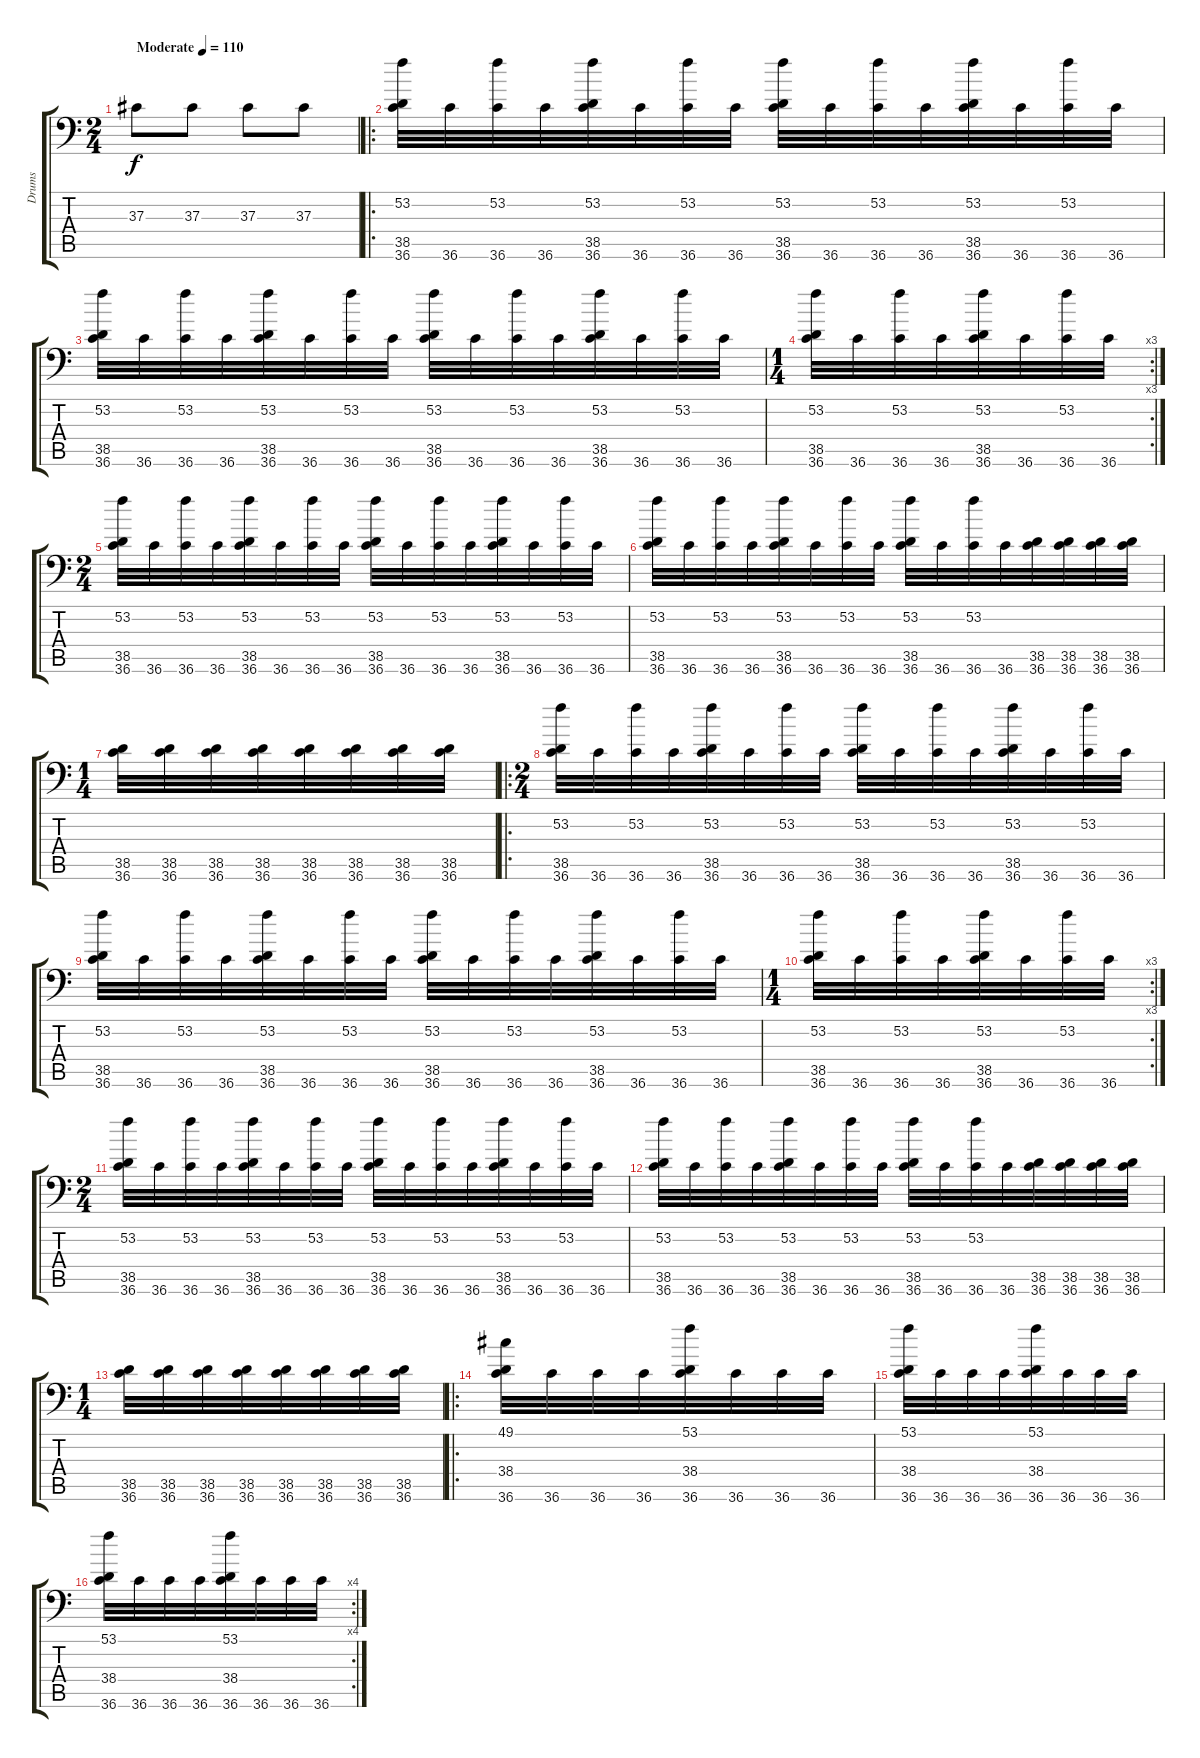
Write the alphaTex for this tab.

\track ("Drums" "Drums") {instrument acousticgrandpiano}
\staff {score tabs}
\tuning (C-1 C-1 C-1 C-1 C-1 C-1) {hide}
\ts (2 4)
\tempo (110 "Moderate")
\clef f4
\ks c
37.3.8{dy f instrument acousticgrandpiano} 37.3.8 37.3.8 37.3.8 |
\ro
(53.2 38.5 36.6).32 36.6.32 (53.2 36.6).32 36.6.32 (53.2 38.5 36.6).32 36.6.32 (53.2 36.6).32 36.6.32 (53.2 38.5 36.6).32 36.6.32 (53.2 36.6).32 36.6.32 (53.2 38.5 36.6).32 36.6.32 (53.2 36.6).32 36.6.32 |
(53.2 38.5 36.6).32 36.6.32 (53.2 36.6).32 36.6.32 (53.2 38.5 36.6).32 36.6.32 (53.2 36.6).32 36.6.32 (53.2 38.5 36.6).32 36.6.32 (53.2 36.6).32 36.6.32 (53.2 38.5 36.6).32 36.6.32 (53.2 36.6).32 36.6.32 |
\rc 3
\ts (1 4)
(53.2 38.5 36.6).32 36.6.32 (53.2 36.6).32 36.6.32 (53.2 38.5 36.6).32 36.6.32 (53.2 36.6).32 36.6.32 |
\ts (2 4)
(53.2 38.5 36.6).32 36.6.32 (53.2 36.6).32 36.6.32 (53.2 38.5 36.6).32 36.6.32 (53.2 36.6).32 36.6.32 (53.2 38.5 36.6).32 36.6.32 (53.2 36.6).32 36.6.32 (53.2 38.5 36.6).32 36.6.32 (53.2 36.6).32 36.6.32 |
(53.2 38.5 36.6).32 36.6.32 (53.2 36.6).32 36.6.32 (53.2 38.5 36.6).32 36.6.32 (53.2 36.6).32 36.6.32 (53.2 38.5 36.6).32 36.6.32 (53.2 36.6).32 36.6.32 (38.5 36.6).32 (38.5 36.6).32 (38.5 36.6).32 (38.5 36.6).32 |
\ts (1 4)
(38.5 36.6).32 (38.5 36.6).32 (38.5 36.6).32 (38.5 36.6).32 (38.5 36.6).32 (38.5 36.6).32 (38.5 36.6).32 (38.5 36.6).32 |
\ro
\ts (2 4)
(53.2 38.5 36.6).32 36.6.32 (53.2 36.6).32 36.6.32 (53.2 38.5 36.6).32 36.6.32 (53.2 36.6).32 36.6.32 (53.2 38.5 36.6).32 36.6.32 (53.2 36.6).32 36.6.32 (53.2 38.5 36.6).32 36.6.32 (53.2 36.6).32 36.6.32 |
(53.2 38.5 36.6).32 36.6.32 (53.2 36.6).32 36.6.32 (53.2 38.5 36.6).32 36.6.32 (53.2 36.6).32 36.6.32 (53.2 38.5 36.6).32 36.6.32 (53.2 36.6).32 36.6.32 (53.2 38.5 36.6).32 36.6.32 (53.2 36.6).32 36.6.32 |
\rc 3
\ts (1 4)
(53.2 38.5 36.6).32 36.6.32 (53.2 36.6).32 36.6.32 (53.2 38.5 36.6).32 36.6.32 (53.2 36.6).32 36.6.32 |
\ts (2 4)
(53.2 38.5 36.6).32 36.6.32 (53.2 36.6).32 36.6.32 (53.2 38.5 36.6).32 36.6.32 (53.2 36.6).32 36.6.32 (53.2 38.5 36.6).32 36.6.32 (53.2 36.6).32 36.6.32 (53.2 38.5 36.6).32 36.6.32 (53.2 36.6).32 36.6.32 |
(53.2 38.5 36.6).32 36.6.32 (53.2 36.6).32 36.6.32 (53.2 38.5 36.6).32 36.6.32 (53.2 36.6).32 36.6.32 (53.2 38.5 36.6).32 36.6.32 (53.2 36.6).32 36.6.32 (38.5 36.6).32 (38.5 36.6).32 (38.5 36.6).32 (38.5 36.6).32 |
\ts (1 4)
(38.5 36.6).32 (38.5 36.6).32 (38.5 36.6).32 (38.5 36.6).32 (38.5 36.6).32 (38.5 36.6).32 (38.5 36.6).32 (38.5 36.6).32 |
\ro
(49.1 38.4 36.6).32 36.6.32 36.6.32 36.6.32 (53.1 38.4 36.6).32 36.6.32 36.6.32 36.6.32 |
(53.1 38.4 36.6).32 36.6.32 36.6.32 36.6.32 (53.1 38.4 36.6).32 36.6.32 36.6.32 36.6.32 |
\rc 4
(53.1 38.4 36.6).32 36.6.32 36.6.32 36.6.32 (53.1 38.4 36.6).32 36.6.32 36.6.32 36.6.32
